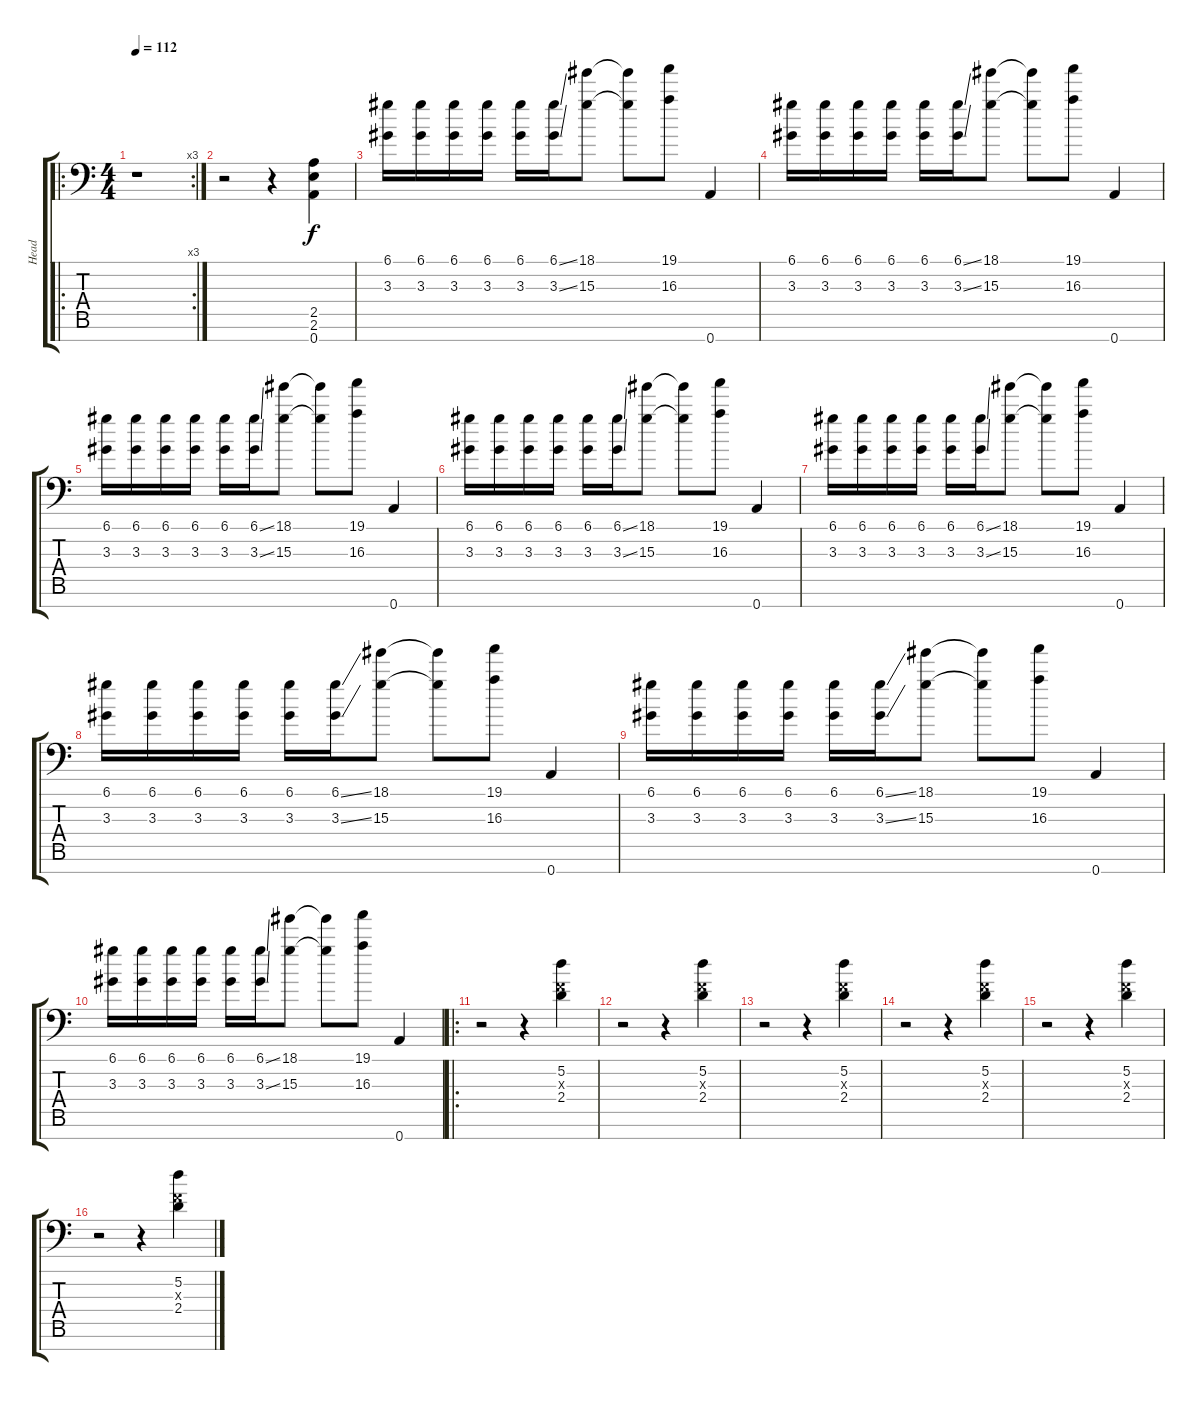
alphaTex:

\track ("Head" "Head") {instrument overdrivenguitar}
\staff {score tabs}
\tuning (D4 A3 F3 C3 G2 D2 A1) {hide}
\ro
\rc 3
\ts (4 4)
\tempo 112
\clef f4
\ks c
r.1{dy f instrument overdrivenguitar} |
r.2 r.4 (2.5 2.6 0.7).4 |
(6.1 3.3).16 (6.1 3.3).16 (6.1 3.3).16 (6.1 3.3).16 (6.1 3.3).16 (6.1{ss} 3.3{ss}).16 (18.1 15.3).8 (18.1{t} 15.3{t}).8 (19.1 16.3).8 0.7.4 |
(6.1 3.3).16 (6.1 3.3).16 (6.1 3.3).16 (6.1 3.3).16 (6.1 3.3).16 (6.1{ss} 3.3{ss}).16 (18.1 15.3).8 (18.1{t} 15.3{t}).8 (19.1 16.3).8 0.7.4 |
(6.1 3.3).16 (6.1 3.3).16 (6.1 3.3).16 (6.1 3.3).16 (6.1 3.3).16 (6.1{ss} 3.3{ss}).16 (18.1 15.3).8 (18.1{t} 15.3{t}).8 (19.1 16.3).8 0.7.4 |
(6.1 3.3).16 (6.1 3.3).16 (6.1 3.3).16 (6.1 3.3).16 (6.1 3.3).16 (6.1{ss} 3.3{ss}).16 (18.1 15.3).8 (18.1{t} 15.3{t}).8 (19.1 16.3).8 0.7.4 |
(6.1 3.3).16 (6.1 3.3).16 (6.1 3.3).16 (6.1 3.3).16 (6.1 3.3).16 (6.1{ss} 3.3{ss}).16 (18.1 15.3).8 (18.1{t} 15.3{t}).8 (19.1 16.3).8 0.7.4 |
(6.1 3.3).16 (6.1 3.3).16 (6.1 3.3).16 (6.1 3.3).16 (6.1 3.3).16 (6.1{ss} 3.3{ss}).16 (18.1 15.3).8 (18.1{t} 15.3{t}).8 (19.1 16.3).8 0.7.4 |
(6.1 3.3).16 (6.1 3.3).16 (6.1 3.3).16 (6.1 3.3).16 (6.1 3.3).16 (6.1{ss} 3.3{ss}).16 (18.1 15.3).8 (18.1{t} 15.3{t}).8 (19.1 16.3).8 0.7.4 |
(6.1 3.3).16 (6.1 3.3).16 (6.1 3.3).16 (6.1 3.3).16 (6.1 3.3).16 (6.1{ss} 3.3{ss}).16 (18.1 15.3).8 (18.1{t} 15.3{t}).8 (19.1 16.3).8 0.7.4 |
\ro
r.2 r.4 (5.2 0.3{x} 2.4).4 |
r.2 r.4 (5.2 0.3{x} 2.4).4 |
r.2 r.4 (5.2 0.3{x} 2.4).4 |
r.2 r.4 (5.2 0.3{x} 2.4).4 |
r.2 r.4 (5.2 0.3{x} 2.4).4 |
r.2 r.4 (5.2 0.3{x} 2.4).4
